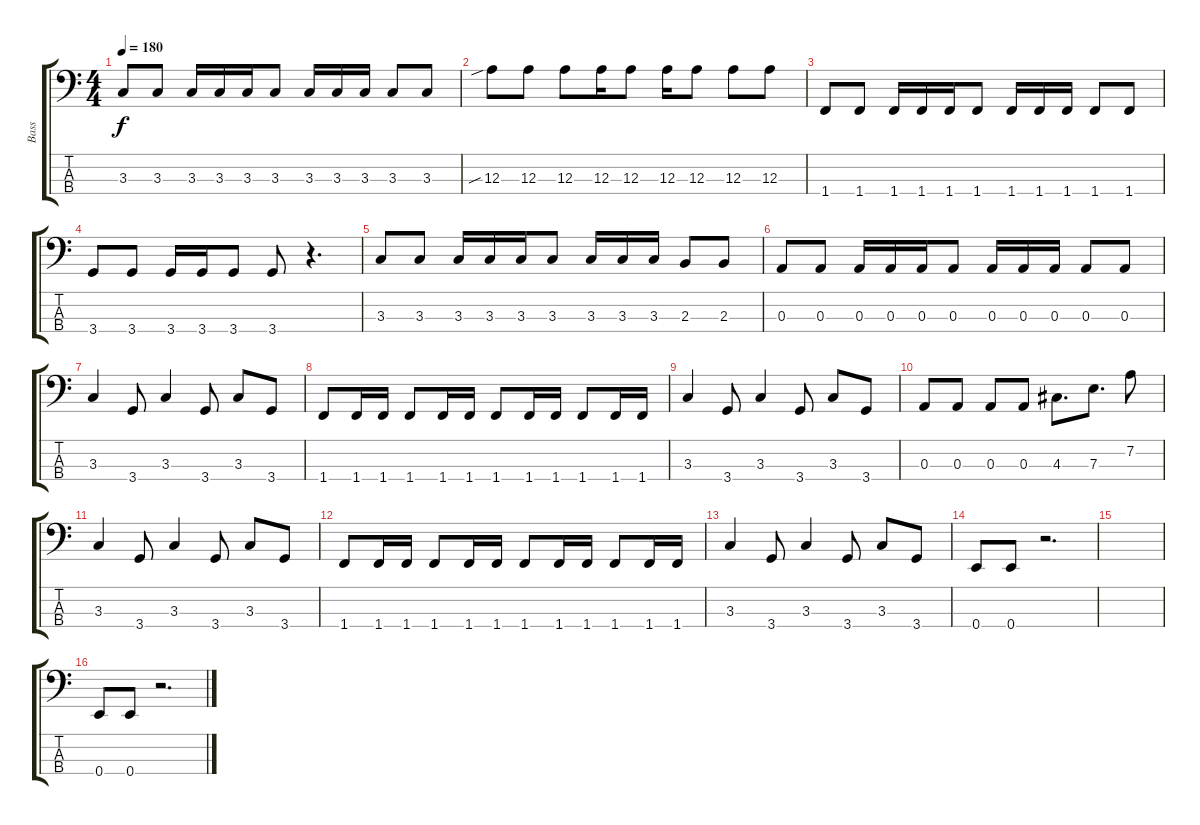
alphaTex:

\track ("Bass" "Bass") {instrument electricbasspick}
\staff {score tabs}
\tuning (G2 D2 A1 E1) {hide}
\ts (4 4)
\tempo 180
\clef f4
\ks c
3.3.8{dy f} 3.3.8 3.3.16 3.3.16 3.3.16 3.3.8 3.3.16 3.3.16 3.3.16 3.3.8 3.3.8 |
12.3{sib}.8 12.3.8 12.3.8 12.3.16 12.3.8 12.3.16 12.3.8 12.3.8 12.3.8 |
1.4.8 1.4.8 1.4.16 1.4.16 1.4.16 1.4.8 1.4.16 1.4.16 1.4.16 1.4.8 1.4.8 |
3.4.8 3.4.8 3.4.16 3.4.16 3.4.8 3.4.8 r.4{d} |
3.3.8 3.3.8 3.3.16 3.3.16 3.3.16 3.3.8 3.3.16 3.3.16 3.3.16 2.3.8 2.3.8 |
0.3.8 0.3.8 0.3.16 0.3.16 0.3.16 0.3.8 0.3.16 0.3.16 0.3.16 0.3.8 0.3.8 |
3.3.4 3.4.8 3.3.4 3.4.8 3.3.8 3.4.8 |
1.4.8 1.4.16 1.4.16 1.4.8 1.4.16 1.4.16 1.4.8 1.4.16 1.4.16 1.4.8 1.4.16 1.4.16 |
3.3.4 3.4.8 3.3.4 3.4.8 3.3.8 3.4.8 |
0.3.8 0.3.8 0.3.8 0.3.8 4.3.8{d} 7.3.8{d} 7.2.8 |
3.3.4 3.4.8 3.3.4 3.4.8 3.3.8 3.4.8 |
1.4.8 1.4.16 1.4.16 1.4.8 1.4.16 1.4.16 1.4.8 1.4.16 1.4.16 1.4.8 1.4.16 1.4.16 |
3.3.4 3.4.8 3.3.4 3.4.8 3.3.8 3.4.8 |
0.4.8 0.4.8 r.2{d} |
|
0.4.8 0.4.8 r.2{d}
